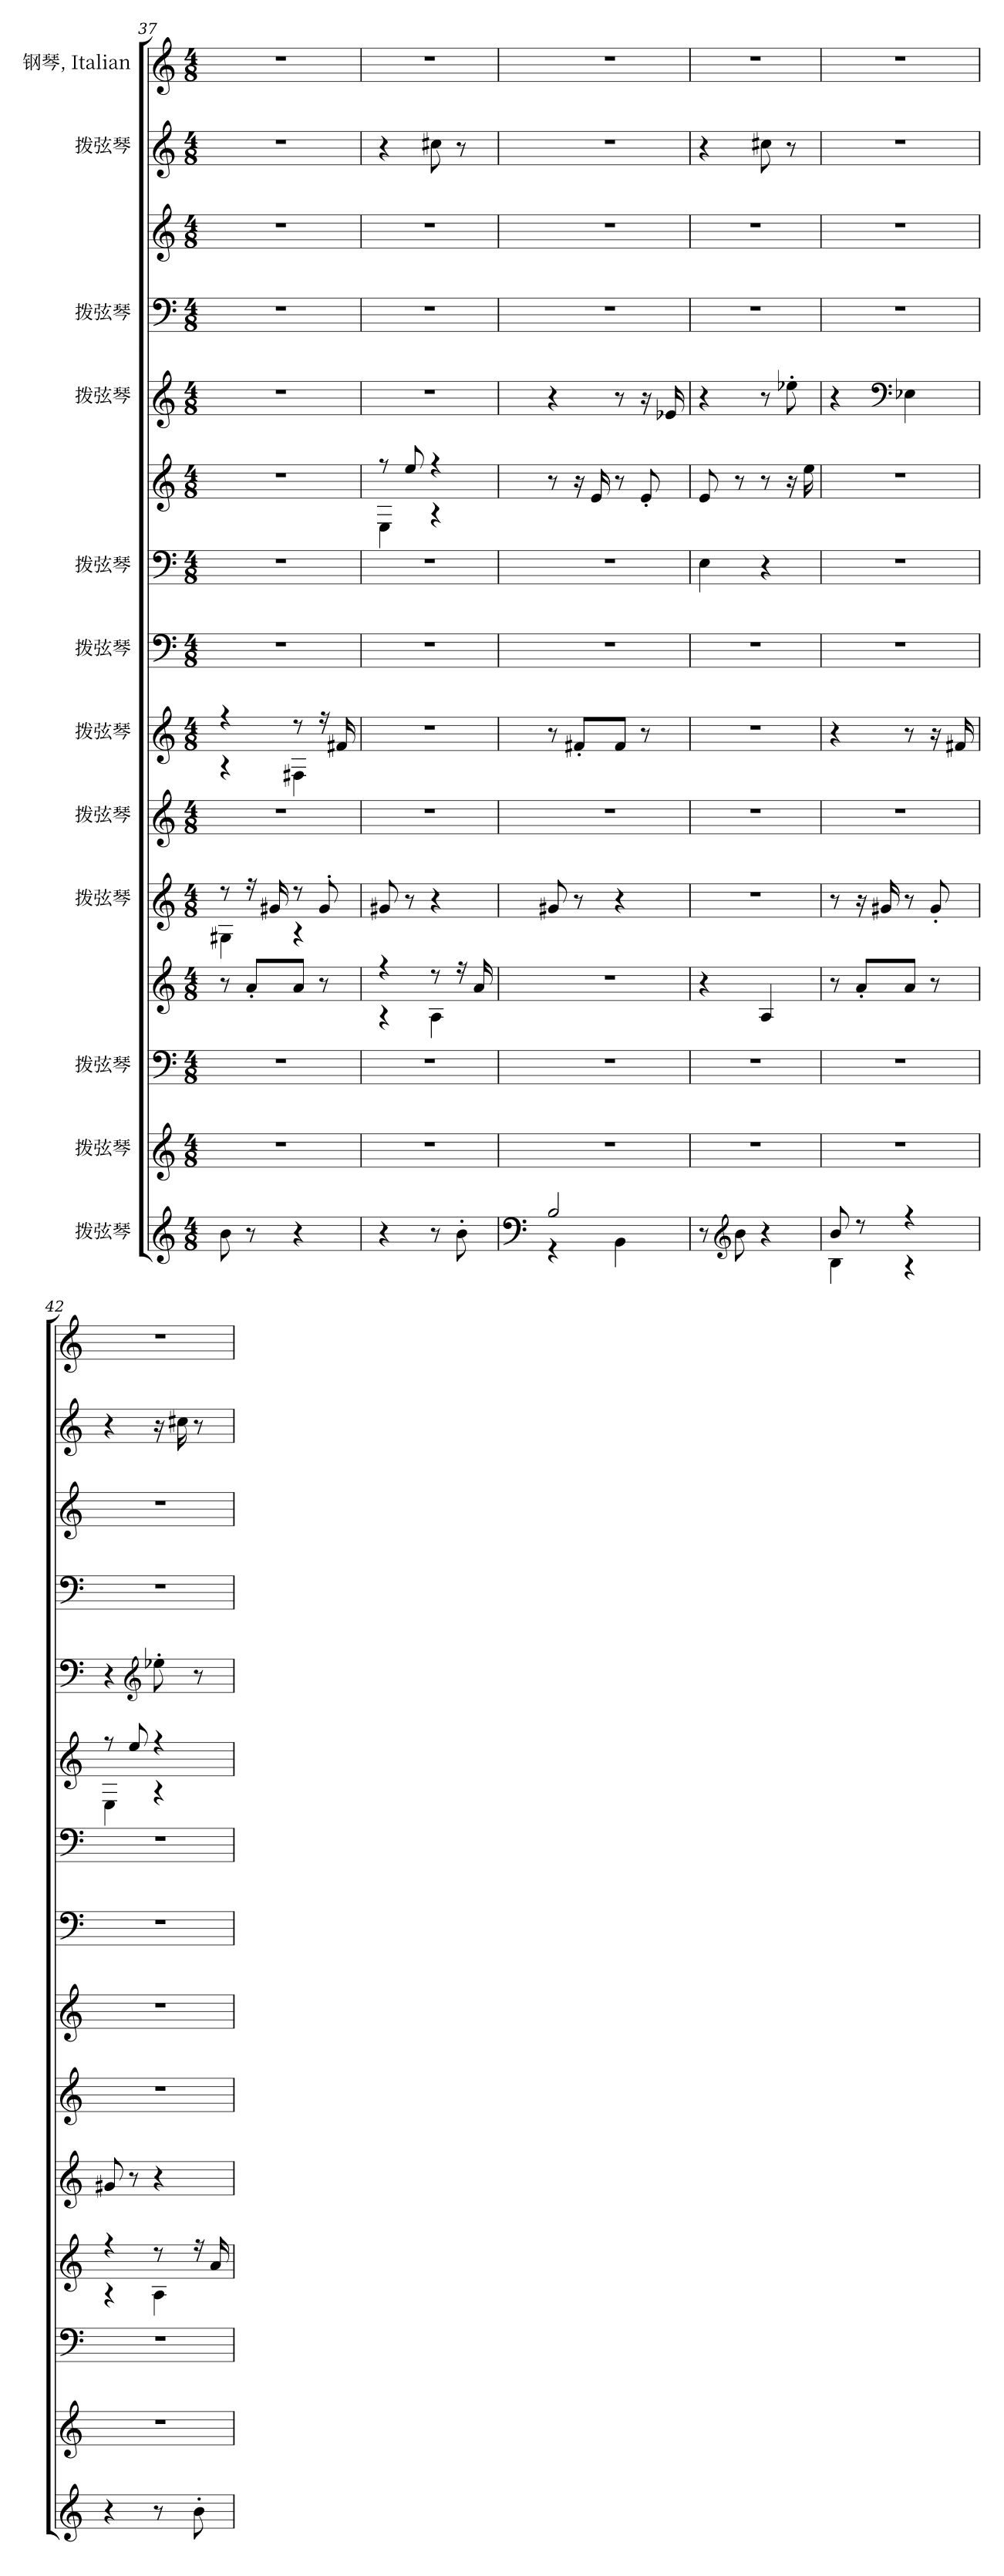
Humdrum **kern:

**kern	**kern	**kern	**kern	**kern	**kern	**kern	**kern	**kern	**kern	**kern	**kern	**kern	**kern	**kern
*part12	*part11	*part10	*part10	*part9	*part8	*part7	*part6	*part5	*part5	*part4	*part3	*part3	*part2	*part1
*staff15	*staff14	*staff13	*staff12	*staff11	*staff10	*staff9	*staff8	*staff7	*staff6	*staff5	*staff4	*staff3	*staff2	*staff1
*I"拨弦琴	*I"拨弦琴	*I"拨弦琴	*	*I"拨弦琴	*I"拨弦琴	*I"拨弦琴	*I"拨弦琴	*I"拨弦琴	*	*I"拨弦琴	*I"拨弦琴	*	*I"拨弦琴	*I"钢琴, Italian
*clefG2	*clefG2	*clefF4	*clefG2	*clefG2	*clefG2	*clefG2	*clefF4	*clefF4	*clefG2	*clefG2	*clefF4	*clefG2	*clefG2	*clefG2
*k[]	*k[]	*k[]	*k[]	*k[]	*k[]	*k[]	*k[]	*k[]	*k[]	*k[]	*k[]	*k[]	*k[]	*k[]
*M4/8	*M4/8	*M4/8	*M4/8	*M4/8	*M4/8	*M4/8	*M4/8	*M4/8	*M4/8	*M4/8	*M4/8	*M4/8	*M4/8	*M4/8
=37	=37	=37	=37	=37	=37	=37	=37	=37	=37	=37	=37	=37	=37	=37
*	*	*	*	*^	*	*^	*	*	*	*	*	*	*	*
8b\	2r	2r	8r	8r	4G#X\	2r	4r	4r	2r	2r	2r	2r	2r	2r	2r	2r
8r	.	.	8a'/L	16r	.	.	.	.	.	.	.	.	.	.	.	.
.	.	.	.	16g#X/	.	.	.	.	.	.	.	.	.	.	.	.
4r	.	.	8a/J	8r	4r	.	8r	4F#X\	.	.	.	.	.	.	.	.
.	.	.	8r	8g#'/	.	.	16r	.	.	.	.	.	.	.	.	.
.	.	.	.	.	.	.	16f#X/	.	.	.	.	.	.	.	.	.
*	*	*	*	*v	*v	*	*v	*v	*	*	*	*	*	*	*	*
!!LO:PB:g=z
=38	=38	=38	=38	=38	=38	=38	=38	=38	=38	=38	=38	=38	=38	=38
*	*	*	*^	*	*	*	*	*	*^	*	*	*	*	*
4r	2r	2r	4r	4r	8g#X/	2r	2r	2r	2r	8r	4E\	2r	2r	2r	4r	2r
.	.	.	.	.	8r	.	.	.	.	8ee/	.	.	.	.	.	.
8r	.	.	8r	4A\	4r	.	.	.	.	4r	4r	.	.	.	8cc#X\	.
8b'\	.	.	16r	.	.	.	.	.	.	.	.	.	.	.	8r	.
.	.	.	16a/	.	.	.	.	.	.	.	.	.	.	.	.	.
*	*	*	*v	*v	*	*	*	*	*	*v	*v	*	*	*	*	*
=39	=39	=39	=39	=39	=39	=39	=39	=39	=39	=39	=39	=39	=39	=39
*clefF4	*	*	*	*	*	*	*	*	*	*	*	*	*	*
*^	*	*	*	*	*	*	*	*	*	*	*	*	*	*
2B/	4r	2r	2r	2r	8g#X/	2r	8r	2r	2r	8r	4r	2r	2r	2r	2r
.	.	.	.	.	8r	.	8f#X'/L	.	.	16r	.	.	.	.	.
.	.	.	.	.	.	.	.	.	.	16e/	.	.	.	.	.
.	4BB\	.	.	.	4r	.	8f#/J	.	.	8r	8r	.	.	.	.
.	.	.	.	.	.	.	8r	.	.	8e'/	16r	.	.	.	.
.	.	.	.	.	.	.	.	.	.	.	16e-X/	.	.	.	.
*v	*v	*	*	*	*	*	*	*	*	*	*	*	*	*	*
=40	=40	=40	=40	=40	=40	=40	=40	=40	=40	=40	=40	=40	=40	=40
8r	2r	2r	4r	2r	2r	2r	2r	4E\	8e/	4r	2r	2r	4r	2r
*clefG2	*	*	*	*	*	*	*	*	*	*	*	*	*	*
8b\	.	.	.	.	.	.	.	.	8r	.	.	.	.	.
4r	.	.	4A/	.	.	.	.	4r	8r	8r	.	.	8cc#X\	.
.	.	.	.	.	.	.	.	.	16r	8ee-X'\	.	.	8r	.
.	.	.	.	.	.	.	.	.	16ee\	.	.	.	.	.
=41	=41	=41	=41	=41	=41	=41	=41	=41	=41	=41	=41	=41	=41	=41
*^	*	*	*	*	*	*	*	*	*	*	*	*	*	*
8b/	4B\	2r	2r	8r	8r	2r	4r	2r	2r	2r	4r	2r	2r	2r	2r
8r	.	.	.	8a'/L	16r	.	.	.	.	.	.	.	.	.	.
.	.	.	.	.	16g#X/	.	.	.	.	.	.	.	.	.	.
*	*	*	*	*	*	*	*	*	*	*	*clefF4	*	*	*	*
4r	4r	.	.	8a/J	8r	.	8r	.	.	.	4E-X\	.	.	.	.
.	.	.	.	8r	8g#'/	.	16r	.	.	.	.	.	.	.	.
.	.	.	.	.	.	.	16f#X/	.	.	.	.	.	.	.	.
*v	*v	*	*	*	*	*	*	*	*	*	*	*	*	*	*
!!LO:PB:g=z
=42	=42	=42	=42	=42	=42	=42	=42	=42	=42	=42	=42	=42	=42	=42
*	*	*	*^	*	*	*	*	*	*^	*	*	*	*	*
4r	2r	2r	4r	4r	8g#X/	2r	2r	2r	2r	8r	4E\	4r	2r	2r	4r	2r
.	.	.	.	.	8r	.	.	.	.	8ee/	.	.	.	.	.	.
*	*	*	*	*	*	*	*	*	*	*	*	*clefG2	*	*	*	*
8r	.	.	8r	4A\	4r	.	.	.	.	4r	4r	8ee-X'\	.	.	16r	.
.	.	.	.	.	.	.	.	.	.	.	.	.	.	.	16cc#X\	.
8b'\	.	.	16r	.	.	.	.	.	.	.	.	8r	.	.	8r	.
.	.	.	16a/	.	.	.	.	.	.	.	.	.	.	.	.	.
*	*	*	*v	*v	*	*	*	*	*	*v	*v	*	*	*	*	*
=	=	=	=	=	=	=	=	=	=	=	=	=	=	=
*-	*-	*-	*-	*-	*-	*-	*-	*-	*-	*-	*-	*-	*-	*-
